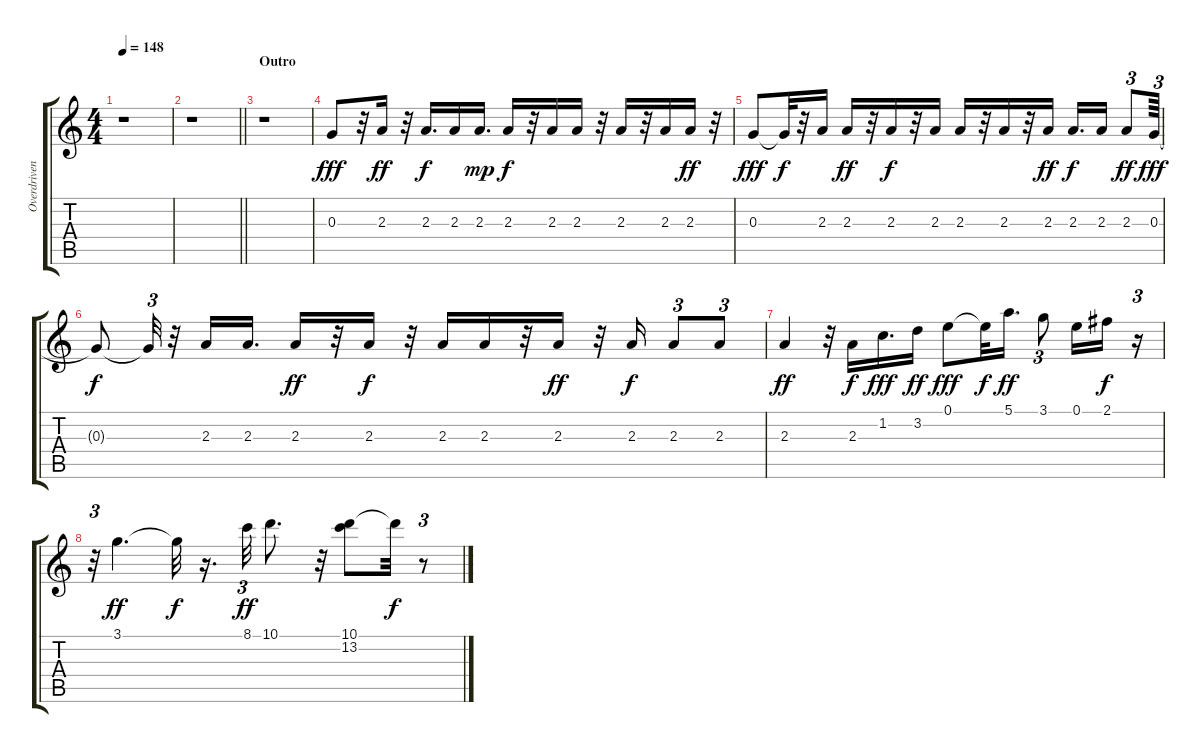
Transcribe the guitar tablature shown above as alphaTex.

\track ("Overdriven Guitar" "Overdriven") {mute instrument overdrivenguitar}
\staff {score tabs}
\tuning (E4 B3 G3 D3 A2 E2) {hide}
\ts (4 4)
\tempo 148
\clef g2
\ks c
r.1{dy f} |
\barLineRight lightlight
r.1 |
\section ("" "Outro")
r.1 |
0.3.8{dy fff} r.32 2.3.16{dy ff} r.32 2.3.16{d dy f} 2.3.16 2.3.16{d dy mp} 2.3.16{dy f} r.32 2.3.16 2.3.16 r.32 2.3.16 r.32 2.3.16 2.3.16{dy ff} r.32 |
0.3.8{dy fff} 0.3{t}.32{dy f} r.32 2.3.16 2.3.16{dy ff} r.32 2.3.16{dy f} r.32 2.3.16 2.3.16 r.32 2.3.16 r.32 2.3.16{dy ff} 2.3.16{d dy f} 2.3.16 2.3.8{tu (3 2) dy ff} 0.3.64{tu (3 2) dy fff} |
0.3{t}.8{dy f} 0.3{t}.32{tu (3 2)} r.32 2.3.16 2.3.16{d} 2.3.16{dy ff} r.32 2.3.16{dy f} r.32 2.3.16 2.3.16 r.32 2.3.16{dy ff} r.32 2.3.16{dy f} 2.3.8{tu (3 2)} 2.3.8{tu (3 2)} |
2.3.4{dy ff} r.32 2.3.16{dy f} 1.2.16{d dy fff} 3.2.16{dy ff} 0.1.8{dy fff} 0.1{t}.32{dy f} 5.1.16{d dy ff} 3.1.8{tu (3 2)} 0.1.16 2.1.16{dy f} r.16{tu (3 2)} |
r.32{tu (3 2)} 3.1.4{d dy ff} 3.1{t}.32{dy f} r.16{d} 8.1.32{tu (3 2) dy ff} 10.1.8{d} r.32 (10.1 13.2).8 10.1{t}.32{dy f} r.8{tu (3 2)}
